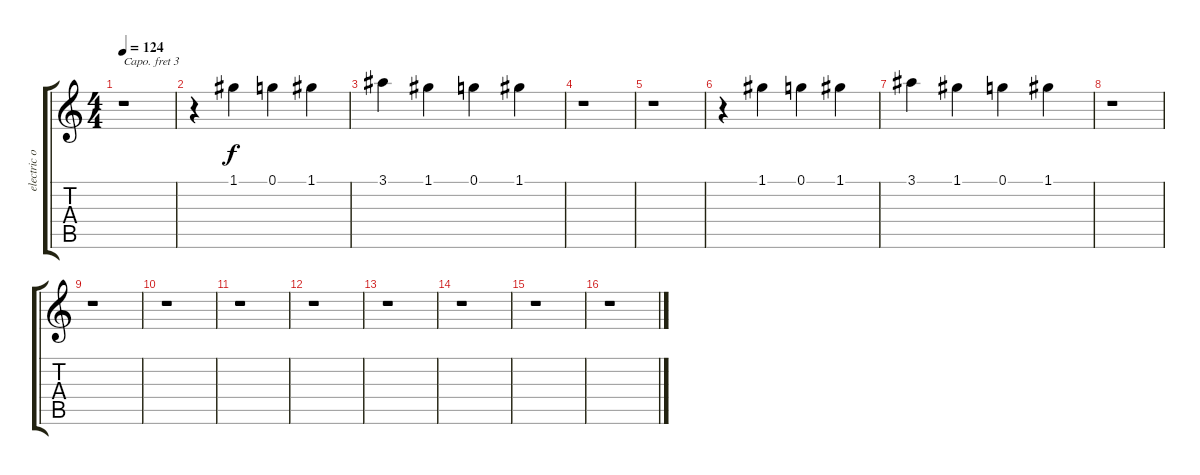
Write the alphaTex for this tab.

\track ("electric overdubs capo 3" "electric o") {instrument distortionguitar}
\staff {score tabs}
\capo 3
\tuning (E4 B3 G3 D3 A2 E2) {hide}
\ts (4 4)
\tempo 124
\clef g2
\ks c
r.1{dy f} |
r.4 1.1.4 0.1.4 1.1.4 |
3.1.4 1.1.4 0.1.4 1.1.4 |
r.1 |
r.1 |
r.4 1.1.4 0.1.4 1.1.4 |
3.1.4 1.1.4 0.1.4 1.1.4 |
r.1 |
r.1 |
r.1 |
r.1 |
r.1 |
r.1 |
r.1 |
r.1 |
r.1
